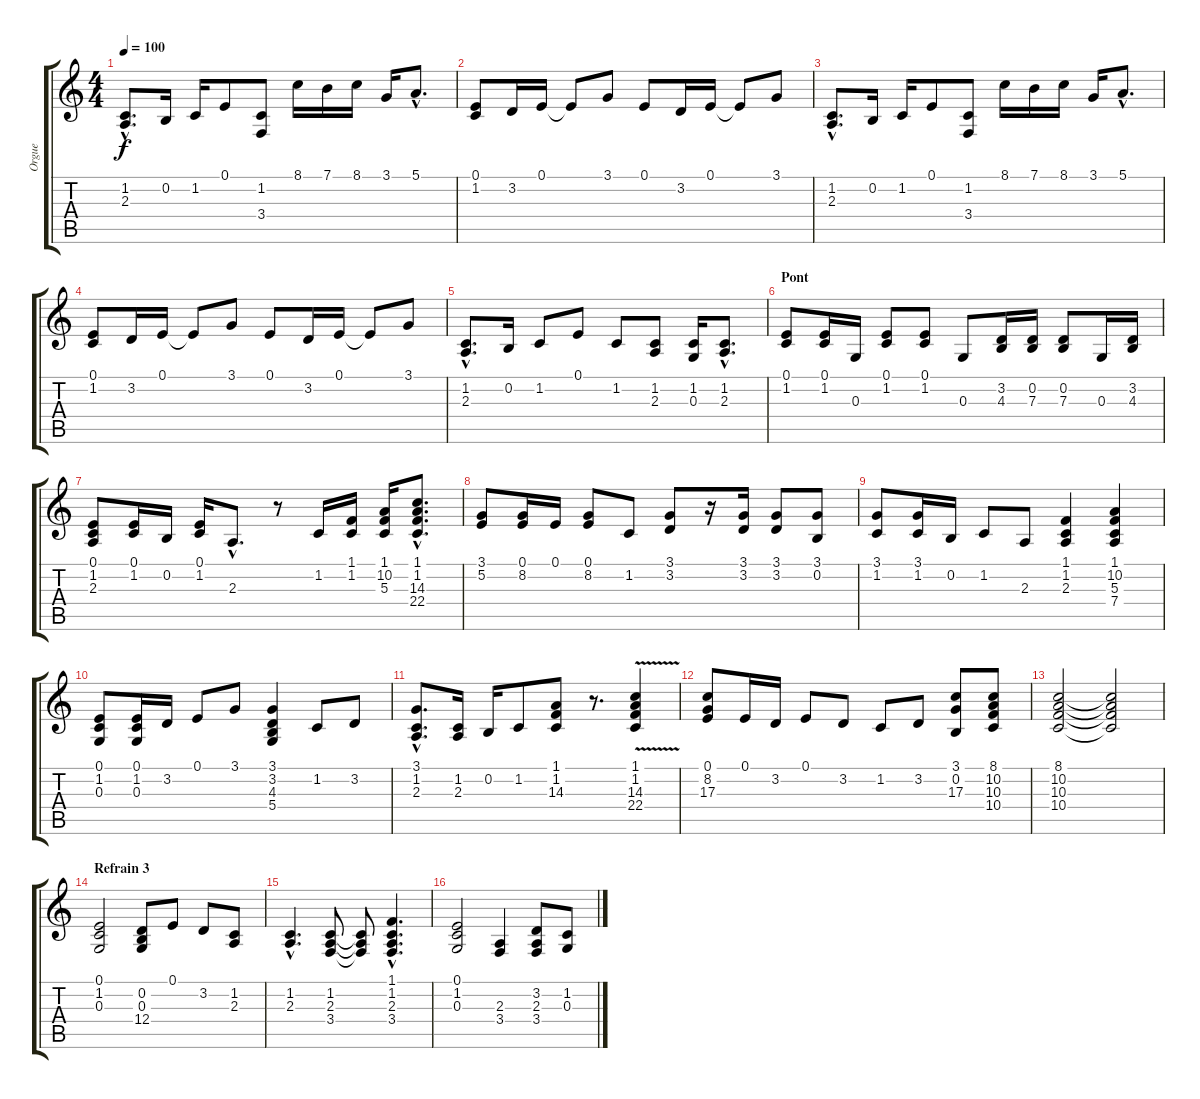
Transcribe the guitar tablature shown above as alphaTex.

\track ("Orgue" "Orgue") {instrument drawbarorgan}
\staff {score tabs}
\tuning (E4 B3 G3 D3 A2 E2) {hide}
\ts (4 4)
\tempo 100
\clef g2
\ks c
(1.2{hac} 2.3{hac}).8{d dy f} 0.2.16 1.2.16 0.1.8 (1.2 3.4).8 8.1.16 7.1.16 8.1.16 3.1.16 5.1{hac}.8{d} |
(0.1 1.2).8 3.2.16 0.1.16 0.1{t}.8 3.1.8 0.1.8 3.2.16 0.1.16 0.1{t}.8 3.1.8 |
(1.2{hac} 2.3{hac}).8{d} 0.2.16 1.2.16 0.1.8 (1.2 3.4).8 8.1.16 7.1.16 8.1.16 3.1.16 5.1{hac}.8{d} |
(0.1 1.2).8 3.2.16 0.1.16 0.1{t}.8 3.1.8 0.1.8 3.2.16 0.1.16 0.1{t}.8 3.1.8 |
(1.2{hac} 2.3{hac}).8{d} 0.2.16 1.2.8 0.1.8 1.2.8 (1.2 2.3).8 (1.2 0.3).16 (1.2{hac} 2.3{hac}).8{d} |
\section ("" "Pont")
(0.1 1.2).8 (0.1 1.2).16 0.3.16 (0.1 1.2).8 (0.1 1.2).8 0.3.8 (3.2 4.3).16 (0.2 7.3).16 (0.2 7.3).8 0.3.16 (3.2 4.3).16 |
(0.1 1.2 2.3).8 (0.1 1.2).16 0.2.16 (0.1 1.2).16 2.3{hac}.8{d} r.8 1.2.16 (1.1 1.2).16 (1.1 10.2 5.3).16 (1.1{hac} 1.2{hac} 14.3{hac} 22.4{hac}).8{d} |
(3.1 5.2).8 (0.1 8.2).16 0.1.16 (0.1 8.2).8 1.2.8 (3.1 3.2).8 r.16 (3.1 3.2).16 (3.1 3.2).8 (3.1 0.2).8 |
(3.1 1.2).8 (3.1 1.2).16 0.2.16 1.2.8 2.3.8 (1.1 1.2 2.3).4 (1.1 10.2 5.3 7.4).4 |
(0.1 1.2 0.3).8 (0.1 1.2 0.3).16 3.2.16 0.1.8 3.1.8 (3.1 3.2 4.3 5.4).4 1.2.8 3.2.8 |
(3.1{hac} 1.2{hac} 2.3{hac}).8{d} (1.2 2.3).16 0.2.16 1.2.8 (1.1 1.2 14.3).8 r.8{d} (1.1 1.2 14.3 22.4{v}).4 |
(0.1 8.2 17.3).8 0.1.16 3.2.16 0.1.8 3.2.8 1.2.8 3.2.8 (3.1 0.2 17.3).8 (8.1 10.2 10.3 10.4).8 |
(8.1 10.2 10.3 10.4).2 (8.1{t} 10.2{t} 10.3{t} 10.4{t}).2 |
\section ("" "Refrain 3")
(0.1 1.2 0.3).2 (0.2 0.3 12.4).8 0.1.8 3.2.8 (1.2 2.3).8 |
(1.2{hac} 2.3{hac}).4{d} (1.2 2.3 3.4).8 (1.2{t} 2.3{t} 3.4{t}).8 (1.1{hac} 1.2{hac} 2.3{hac} 3.4{hac}).4{d} |
(0.1 1.2 0.3).2 (2.3 3.4).4 (3.2 2.3 3.4).8 (1.2 0.3).8
